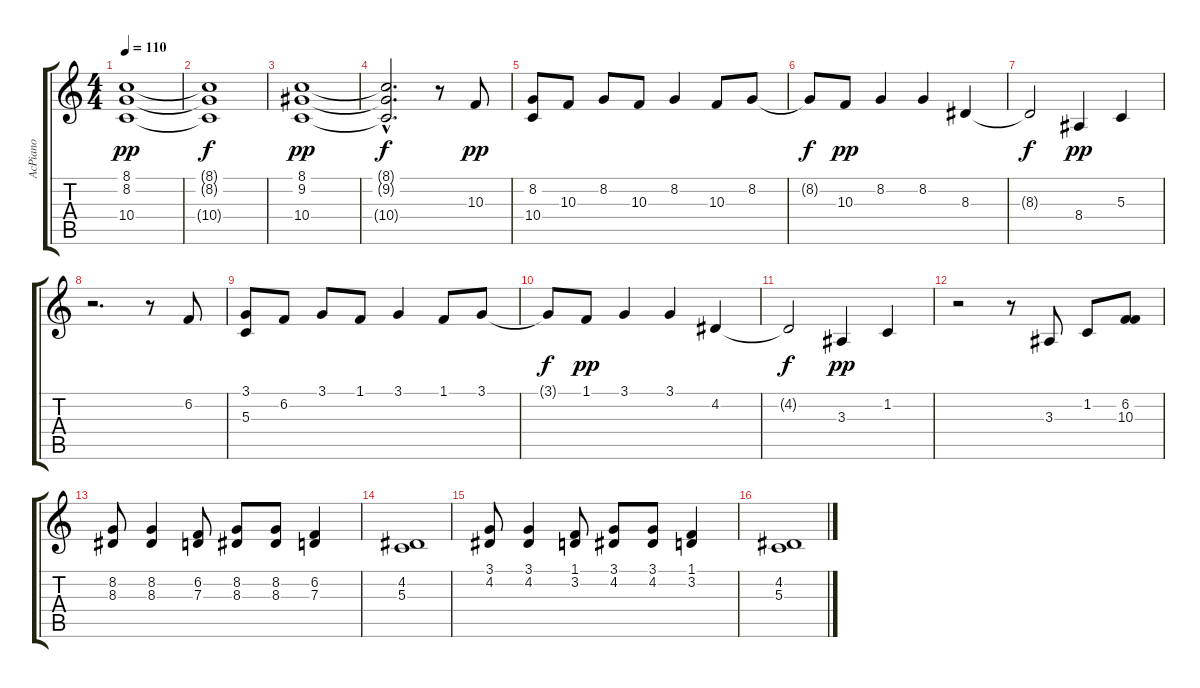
\track ("AcPiano" "AcPiano") {instrument pad3polysynth}
\staff {score tabs}
\tuning (E4 B3 G3 D3 A2 E2) {hide}
\ts (4 4)
\tempo 110
\clef g2
\ks c
(8.1 8.2 10.4).1{dy pp instrument pad3polysynth} |
(8.1{t} 8.2{t} 10.4{t}).1{dy f} |
(8.1 9.2 10.4).1{dy pp} |
(8.1{hac t} 9.2{hac t} 10.4{hac t}).2{d dy f} r.8 10.3.8{dy pp} |
(8.2 10.4).8 10.3.8 8.2.8 10.3.8 8.2.4 10.3.8 8.2.8 |
8.2{t}.8{dy f} 10.3.8{dy pp} 8.2.4 8.2.4 8.3.4 |
8.3{t}.2{dy f} 8.4.4{dy pp} 5.3.4 |
r.2{d} r.8 6.2.8 |
(3.1 5.3).8 6.2.8 3.1.8 1.1.8 3.1.4 1.1.8 3.1.8 |
3.1{t}.8{dy f} 1.1.8{dy pp} 3.1.4 3.1.4 4.2.4 |
4.2{t}.2{dy f} 3.3.4{dy pp} 1.2.4 |
r.2 r.8 3.3.8 1.2.8 (6.2 10.3).8 |
(8.2 8.3).8 (8.2 8.3).4 (6.2 7.3).8 (8.2 8.3).8 (8.2 8.3).8 (6.2 7.3).4 |
(4.2 5.3).1 |
(3.1 4.2).8 (3.1 4.2).4 (1.1 3.2).8 (3.1 4.2).8 (3.1 4.2).8 (1.1 3.2).4 |
(4.2 5.3).1
